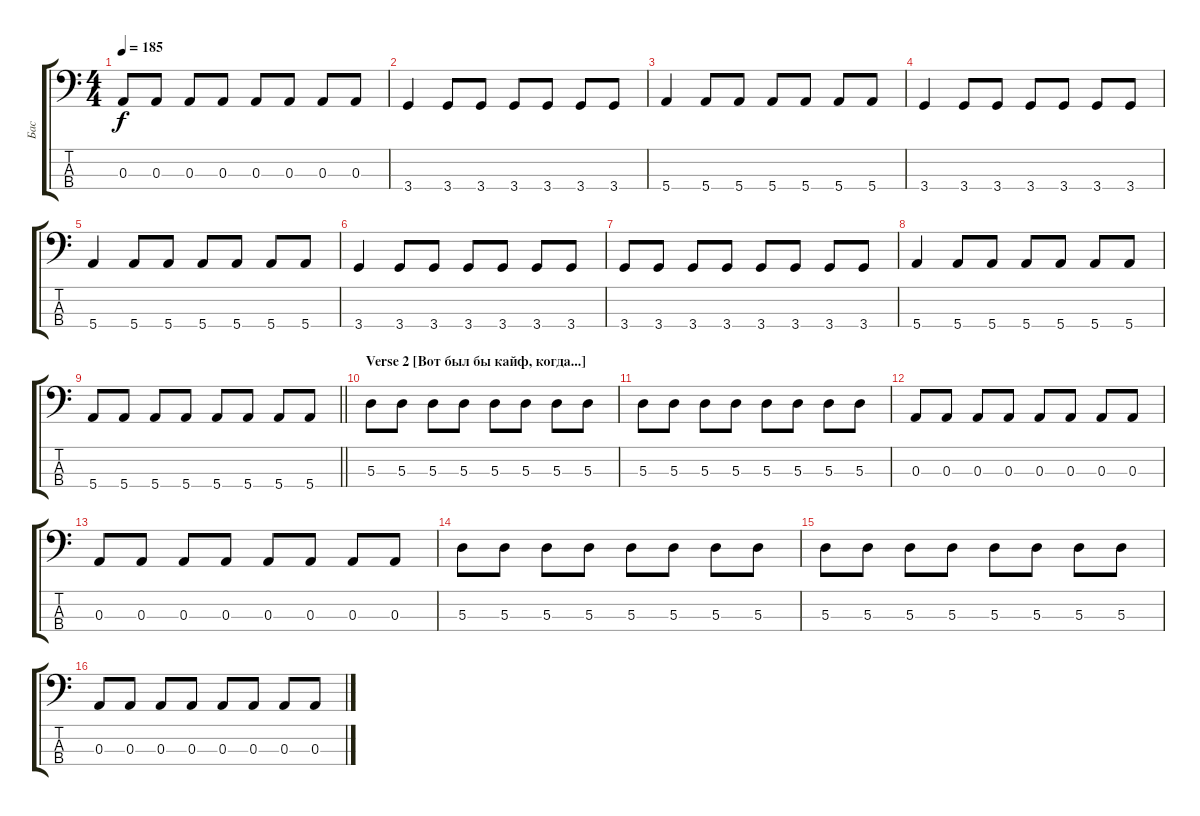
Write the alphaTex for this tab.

\track ("Бас" "Бас") {instrument electricbasspick}
\staff {score tabs}
\tuning (G2 D2 A1 E1) {hide}
\ts (4 4)
\tempo 185
\clef f4
\ks c
0.3.8{dy f} 0.3.8 0.3.8 0.3.8 0.3.8 0.3.8 0.3.8 0.3.8 |
3.4.4 3.4.8 3.4.8 3.4.8 3.4.8 3.4.8 3.4.8 |
5.4.4 5.4.8 5.4.8 5.4.8 5.4.8 5.4.8 5.4.8 |
3.4.4 3.4.8 3.4.8 3.4.8 3.4.8 3.4.8 3.4.8 |
5.4.4 5.4.8 5.4.8 5.4.8 5.4.8 5.4.8 5.4.8 |
3.4.4 3.4.8 3.4.8 3.4.8 3.4.8 3.4.8 3.4.8 |
3.4.8 3.4.8 3.4.8 3.4.8 3.4.8 3.4.8 3.4.8 3.4.8 |
5.4.4 5.4.8 5.4.8 5.4.8 5.4.8 5.4.8 5.4.8 |
\barLineRight lightlight
5.4.8 5.4.8 5.4.8 5.4.8 5.4.8 5.4.8 5.4.8 5.4.8 |
\section ("" "Verse 2 [Вот был бы кайф, когда...]")
5.3.8 5.3.8 5.3.8 5.3.8 5.3.8 5.3.8 5.3.8 5.3.8 |
5.3.8 5.3.8 5.3.8 5.3.8 5.3.8 5.3.8 5.3.8 5.3.8 |
0.3.8 0.3.8 0.3.8 0.3.8 0.3.8 0.3.8 0.3.8 0.3.8 |
0.3.8 0.3.8 0.3.8 0.3.8 0.3.8 0.3.8 0.3.8 0.3.8 |
5.3.8 5.3.8 5.3.8 5.3.8 5.3.8 5.3.8 5.3.8 5.3.8 |
5.3.8 5.3.8 5.3.8 5.3.8 5.3.8 5.3.8 5.3.8 5.3.8 |
0.3.8 0.3.8 0.3.8 0.3.8 0.3.8 0.3.8 0.3.8 0.3.8
